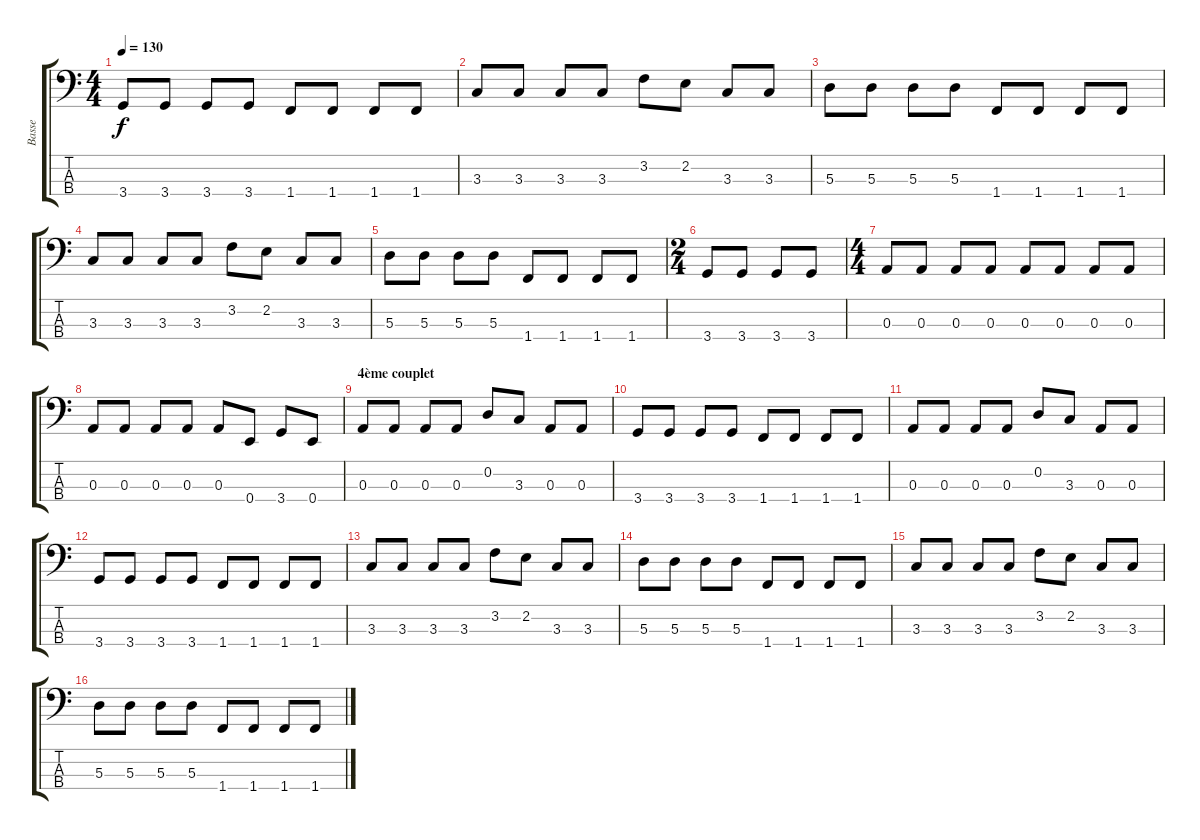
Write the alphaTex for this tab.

\track ("Basse" "Basse") {instrument electricbassfinger}
\staff {score tabs}
\tuning (G2 D2 A1 E1) {hide}
\ts (4 4)
\tempo 130
\clef f4
\ks c
3.4.8{dy f} 3.4.8 3.4.8 3.4.8 1.4.8 1.4.8 1.4.8 1.4.8 |
3.3.8 3.3.8 3.3.8 3.3.8 3.2.8 2.2.8 3.3.8 3.3.8 |
5.3.8 5.3.8 5.3.8 5.3.8 1.4.8 1.4.8 1.4.8 1.4.8 |
3.3.8 3.3.8 3.3.8 3.3.8 3.2.8 2.2.8 3.3.8 3.3.8 |
5.3.8 5.3.8 5.3.8 5.3.8 1.4.8 1.4.8 1.4.8 1.4.8 |
\ts (2 4)
3.4.8 3.4.8 3.4.8 3.4.8 |
\ts (4 4)
0.3.8 0.3.8 0.3.8 0.3.8 0.3.8 0.3.8 0.3.8 0.3.8 |
0.3.8 0.3.8 0.3.8 0.3.8 0.3.8 0.4.8 3.4.8 0.4.8 |
\section ("" "4ème couplet")
0.3.8 0.3.8 0.3.8 0.3.8 0.2.8 3.3.8 0.3.8 0.3.8 |
3.4.8 3.4.8 3.4.8 3.4.8 1.4.8 1.4.8 1.4.8 1.4.8 |
0.3.8 0.3.8 0.3.8 0.3.8 0.2.8 3.3.8 0.3.8 0.3.8 |
3.4.8 3.4.8 3.4.8 3.4.8 1.4.8 1.4.8 1.4.8 1.4.8 |
3.3.8 3.3.8 3.3.8 3.3.8 3.2.8 2.2.8 3.3.8 3.3.8 |
5.3.8 5.3.8 5.3.8 5.3.8 1.4.8 1.4.8 1.4.8 1.4.8 |
3.3.8 3.3.8 3.3.8 3.3.8 3.2.8 2.2.8 3.3.8 3.3.8 |
5.3.8 5.3.8 5.3.8 5.3.8 1.4.8 1.4.8 1.4.8 1.4.8
